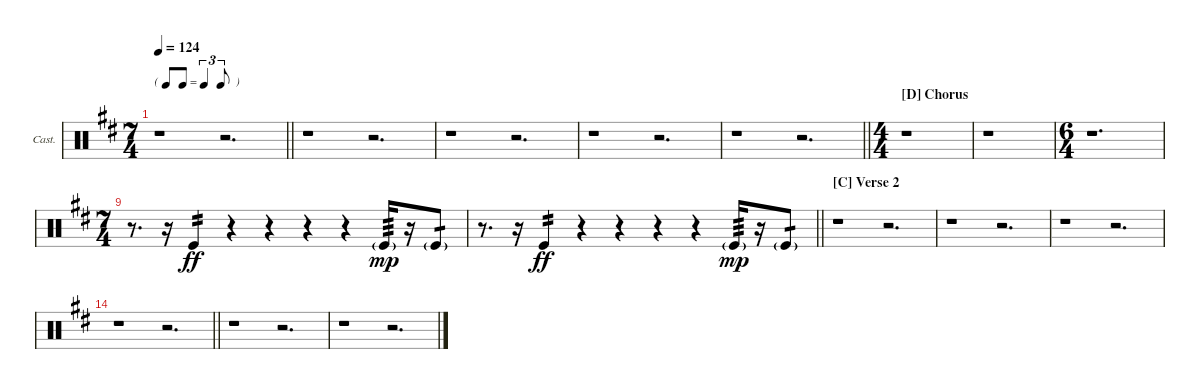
\bracketExtendMode nobrackets
\firstSystemTrackNameOrientation horizontal
\otherSystemsTrackNameOrientation horizontal
\defaultBarNumberDisplay FirstOfSystem
\track ("Machine" "Cast.") {instrument percussion}
\staff {score}
\articulation defaults
\ts (7 4)
\tf triplet8th
\tempo 124
\clef neutral
\scale
0.25
\barLineRight lightlight
\ks d
r.1{dy ff} r.2{d} |
\scale
0.25 r.1 r.2{d} |
\scale
0.25 r.1 r.2{d} |
\scale
0.25 r.1 r.2{d} |
\scale
0.25
\barLineRight lightlight
r.1 r.2{d} |
\ts (4 4)
\beaming (8 2 2 2 2)
\section ("D" "Chorus")
\scale
0.27 r.1 |
\scale
0.19 r.1 |
\ts (6 4)
\beaming (8 6 6)
\scale
0.27 r.1{d} |
\ts (7 4)
\beaming (8 6 4 4)
\scale
0.27 r.8{d} r.16 "Kick (hit)".4{tp 2} r.4 r.4 r.4 r.4 "Kick (hit)"{g}.16{tp 3 dy mp} r.16 "Kick (hit)"{g}.8{tp 1} |
\scale
0.25
\barLineRight lightlight
r.8{d} r.16 "Kick (hit)".4{tp 2 dy ff} r.4 r.4 r.4 r.4 "Kick (hit)"{g}.16{tp 3 dy mp} r.16 "Kick (hit)"{g}.8{tp 1} |
\section ("C" "Verse 2")
\scale
0.25 r.1 r.2{d} |
\scale
0.25 r.1 r.2{d} |
\scale
0.25 r.1 r.2{d} |
\scale
0.25
\barLineRight lightlight
r.1 r.2{d} |
\scale
0.25 r.1 r.2{d} |
\scale
0.25 r.1 r.2{d}
